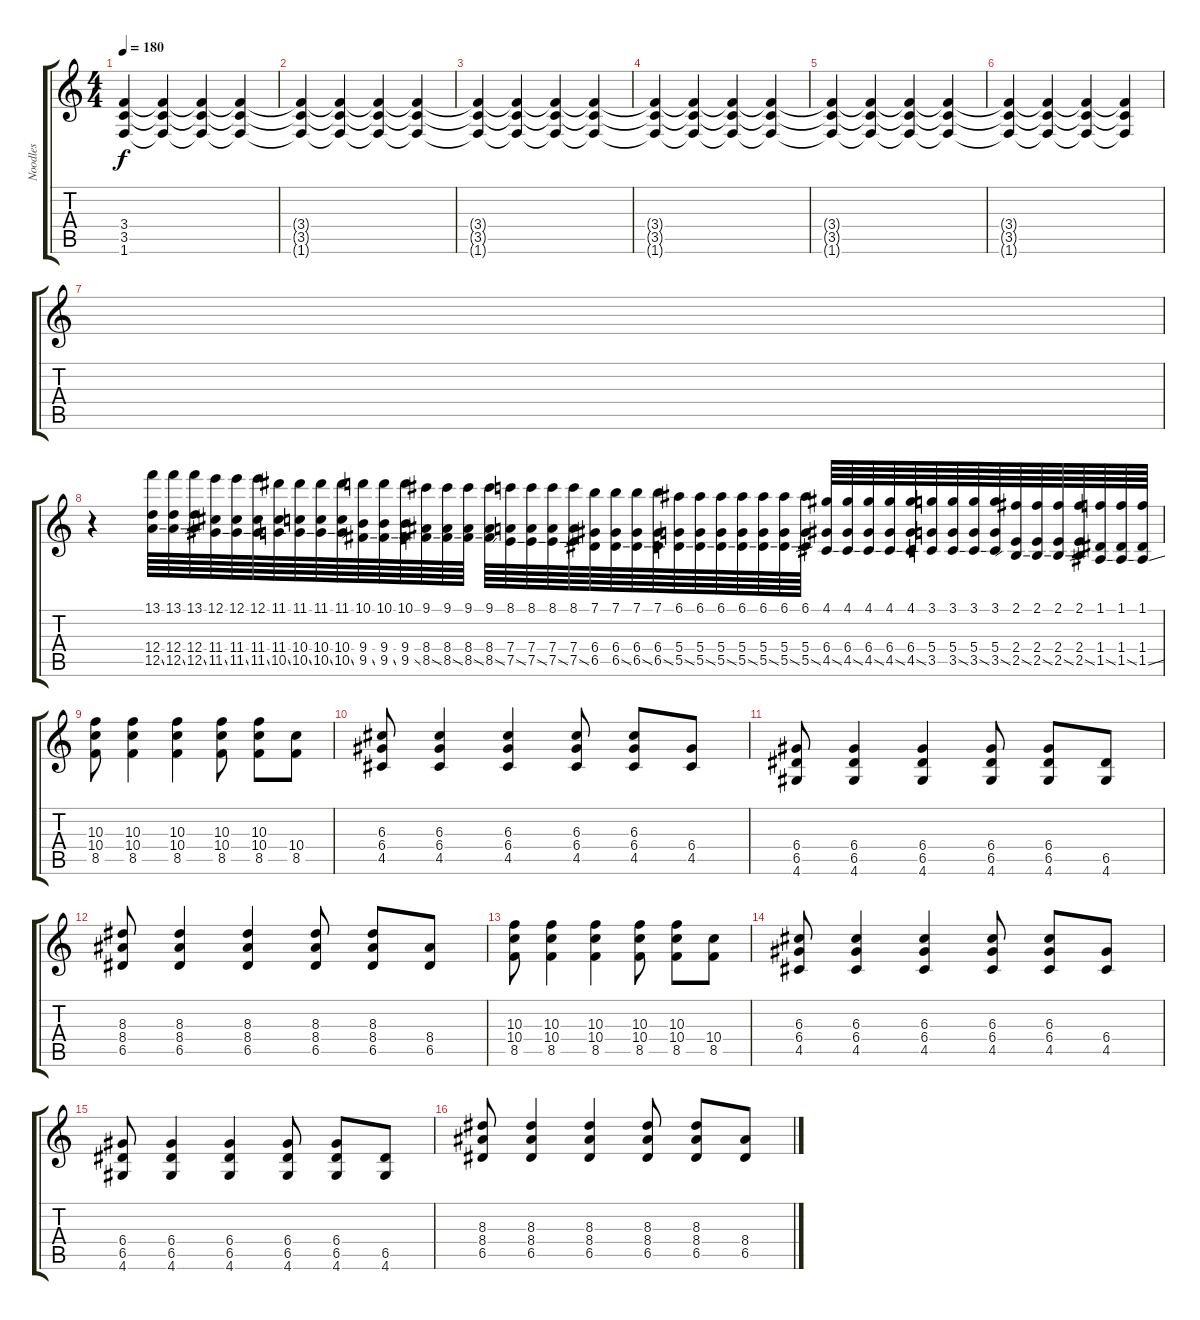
\track ("Noodles" "Noodles") {instrument distortionguitar}
\staff {score tabs}
\tuning (E4 B3 G3 D3 A2 E2) {hide}
\ts (4 4)
\tempo 180
\clef g2
\ks c
(3.4 3.5 1.6).4{dy f instrument distortionguitar} (3.4{t} 3.5{t} 1.6{t}).4 (3.4{t} 3.5{t} 1.6{t}).4 (3.4{t} 3.5{t} 1.6{t}).4{volume 13} |
(3.4{t} 3.5{t} 1.6{t}).4{volume 12} (3.4{t} 3.5{t} 1.6{t}).4{volume 11} (3.4{t} 3.5{t} 1.6{t}).4{volume 10} (3.4{t} 3.5{t} 1.6{t}).4{volume 9} |
(3.4{t} 3.5{t} 1.6{t}).4{volume 8} (3.4{t} 3.5{t} 1.6{t}).4{volume 8} (3.4{t} 3.5{t} 1.6{t}).4{volume 8} (3.4{t} 3.5{t} 1.6{t}).4{volume 8} |
(3.4{t} 3.5{t} 1.6{t}).4{volume 7} (3.4{t} 3.5{t} 1.6{t}).4{volume 7} (3.4{t} 3.5{t} 1.6{t}).4{volume 6} (3.4{t} 3.5{t} 1.6{t}).4{volume 5} |
(3.4{t} 3.5{t} 1.6{t}).4 (3.4{t} 3.5{t} 1.6{t}).4 (3.4{t} 3.5{t} 1.6{t}).4{volume 5} (3.4{t} 3.5{t} 1.6{t}).4{volume 4} |
(3.4{t} 3.5{t} 1.6{t}).4{volume 3} (3.4{t} 3.5{t} 1.6{t}).4{volume 2} (3.4{t} 3.5{t} 1.6{t}).4{volume 1} (3.4{t} 3.5{t} 1.6{t}).4 |
|
r.4 (13.1 12.4 12.5{ss}).64{volume 10} (13.1 12.4 12.5{ss}).64 (13.1 12.4 12.5{ss}).64 (12.1 11.4 11.5{ss}).64 (12.1 11.4 11.5{ss}).64 (12.1 11.4 11.5{ss}).64 (11.1 11.4 10.5{ss}).64 (11.1 10.4 10.5{ss}).64 (11.1 10.4 10.5{ss}).64 (11.1 10.4 10.5{ss}).64 (10.1 9.4 9.5{ss}).64 (10.1 9.4 9.5{ss}).64 (10.1 9.4 9.5{ss}).64 (9.1 8.4 8.5{ss}).64 (9.1 8.4 8.5{ss}).64 (9.1 8.4 8.5{ss}).64 (9.1 8.4 8.5{ss}).64 (8.1 7.4 7.5{ss}).64 (8.1 7.4 7.5{ss}).64 (8.1 7.4 7.5{ss}).64 (8.1 7.4 7.5{ss}).64 (7.1 6.4 6.5).64 (7.1 6.4 6.5{ss}).64 (7.1 6.4 6.5{ss}).64 (7.1 6.4 6.5{ss}).64 (6.1 5.4 5.5{ss}).64 (6.1 5.4 5.5{ss}).64 (6.1 5.4 5.5{ss}).64 (6.1 5.4 5.5{ss}).64 (6.1 5.4 5.5{ss}).64 (6.1 5.4 5.5{ss}).64 (6.1 5.4 5.5{ss}).64 (4.1 6.4 4.5{ss}).64 (4.1 6.4 4.5{ss}).64 (4.1 6.4 4.5{ss}).64 (4.1 6.4 4.5{ss}).64 (4.1 6.4 4.5{ss}).64 (3.1 5.4 3.5).64 (3.1 5.4 3.5{ss}).64 (3.1 5.4 3.5{ss}).64 (3.1 5.4 3.5{ss}).64 (2.1 2.4 2.5{ss}).64 (2.1 2.4 2.5{ss}).64 (2.1 2.4 2.5{ss}).64 (2.1 2.4 2.5{ss}).64 (1.1 1.4 1.5{ss}).64 (1.1 1.4 1.5{ss}).64 (1.1 1.4 1.5{ss}).64 |
(10.3 10.4 8.5).8{volume 13} (10.3 10.4 8.5).4 (10.3 10.4 8.5).4 (10.3 10.4 8.5).8 (10.3 10.4 8.5).8 (10.4 8.5).8 |
(6.3 6.4 4.5).8 (6.3 6.4 4.5).4 (6.3 6.4 4.5).4 (6.3 6.4 4.5).8 (6.3 6.4 4.5).8 (6.4 4.5).8 |
(6.4 6.5 4.6).8 (6.4 6.5 4.6).4 (6.4 6.5 4.6).4 (6.4 6.5 4.6).8 (6.4 6.5 4.6).8 (6.5 4.6).8 |
(8.3 8.4 6.5).8 (8.3 8.4 6.5).4 (8.3 8.4 6.5).4 (8.3 8.4 6.5).8 (8.3 8.4 6.5).8 (8.4 6.5).8 |
(10.3 10.4 8.5).8 (10.3 10.4 8.5).4 (10.3 10.4 8.5).4 (10.3 10.4 8.5).8 (10.3 10.4 8.5).8 (10.4 8.5).8 |
(6.3 6.4 4.5).8 (6.3 6.4 4.5).4 (6.3 6.4 4.5).4 (6.3 6.4 4.5).8 (6.3 6.4 4.5).8 (6.4 4.5).8 |
(6.4 6.5 4.6).8 (6.4 6.5 4.6).4 (6.4 6.5 4.6).4 (6.4 6.5 4.6).8 (6.4 6.5 4.6).8 (6.5 4.6).8 |
(8.3 8.4 6.5).8 (8.3 8.4 6.5).4 (8.3 8.4 6.5).4 (8.3 8.4 6.5).8 (8.3 8.4 6.5).8 (8.4 6.5).8
